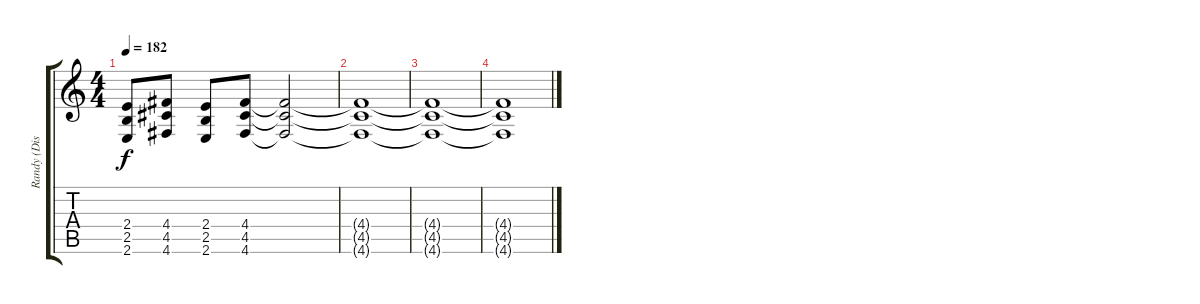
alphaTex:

\track ("Randy (Distorted Guitar)" "Randy (Dis") {instrument distortionguitar}
\staff {score tabs}
\tuning (E4 B3 G3 D3 A2 D2) {hide}
\ts (4 4)
\tempo 182
\clef g2
\ks c
(2.4 2.5 2.6).8{dy f} (4.4 4.5 4.6).8 (2.4 2.5 2.6).8 (4.4 4.5 4.6).8 (4.4{t} 4.5{t} 4.6{t}).2 |
(4.4{t} 4.5{t} 4.6{t}).1 |
(4.4{t} 4.5{t} 4.6{t}).1 |
(4.4{t} 4.5{t} 4.6{t}).1
